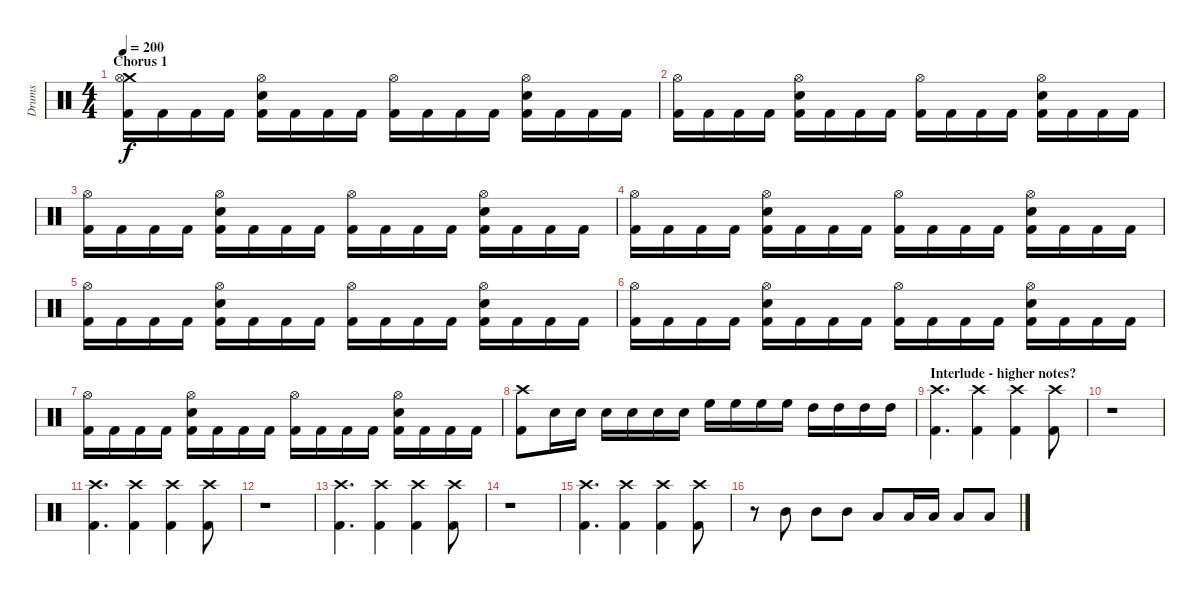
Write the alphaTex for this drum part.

\track ("Drums" "Drums") {instrument percussion}
\staff {score}
\articulation defaults
\ts (4 4)
\section ("" "Chorus 1")
\tempo 200
\clef neutral
\ks c
("Crash medium (hit)" "Hi-Hat (open)" "Kick (hit) 2").16{dy f} "Kick (hit) 2".16 "Kick (hit) 2".16 "Kick (hit) 2".16 ("Hi-Hat (open)" "Electric Snare (hit)" "Kick (hit) 2").16 "Kick (hit) 2".16 "Kick (hit) 2".16 "Kick (hit) 2".16 ("Hi-Hat (open)" "Kick (hit) 2").16 "Kick (hit) 2".16 "Kick (hit) 2".16 "Kick (hit) 2".16 ("Hi-Hat (open)" "Electric Snare (hit)" "Kick (hit) 2").16 "Kick (hit) 2".16 "Kick (hit) 2".16 "Kick (hit) 2".16 |
("Hi-Hat (open)" "Kick (hit) 2").16 "Kick (hit) 2".16 "Kick (hit) 2".16 "Kick (hit) 2".16 ("Hi-Hat (open)" "Electric Snare (hit)" "Kick (hit) 2").16 "Kick (hit) 2".16 "Kick (hit) 2".16 "Kick (hit) 2".16 ("Hi-Hat (open)" "Kick (hit) 2").16 "Kick (hit) 2".16 "Kick (hit) 2".16 "Kick (hit) 2".16 ("Hi-Hat (open)" "Electric Snare (hit)" "Kick (hit) 2").16 "Kick (hit) 2".16 "Kick (hit) 2".16 "Kick (hit) 2".16 |
("Hi-Hat (open)" "Kick (hit) 2").16 "Kick (hit) 2".16 "Kick (hit) 2".16 "Kick (hit) 2".16 ("Hi-Hat (open)" "Electric Snare (hit)" "Kick (hit) 2").16 "Kick (hit) 2".16 "Kick (hit) 2".16 "Kick (hit) 2".16 ("Hi-Hat (open)" "Kick (hit) 2").16 "Kick (hit) 2".16 "Kick (hit) 2".16 "Kick (hit) 2".16 ("Hi-Hat (open)" "Electric Snare (hit)" "Kick (hit) 2").16 "Kick (hit) 2".16 "Kick (hit) 2".16 "Kick (hit) 2".16 |
("Hi-Hat (open)" "Kick (hit) 2").16 "Kick (hit) 2".16 "Kick (hit) 2".16 "Kick (hit) 2".16 ("Hi-Hat (open)" "Electric Snare (hit)" "Kick (hit) 2").16 "Kick (hit) 2".16 "Kick (hit) 2".16 "Kick (hit) 2".16 ("Hi-Hat (open)" "Kick (hit) 2").16 "Kick (hit) 2".16 "Kick (hit) 2".16 "Kick (hit) 2".16 ("Hi-Hat (open)" "Electric Snare (hit)" "Kick (hit) 2").16 "Kick (hit) 2".16 "Kick (hit) 2".16 "Kick (hit) 2".16 |
("Hi-Hat (open)" "Kick (hit) 2").16 "Kick (hit) 2".16 "Kick (hit) 2".16 "Kick (hit) 2".16 ("Hi-Hat (open)" "Electric Snare (hit)" "Kick (hit) 2").16 "Kick (hit) 2".16 "Kick (hit) 2".16 "Kick (hit) 2".16 ("Hi-Hat (open)" "Kick (hit) 2").16 "Kick (hit) 2".16 "Kick (hit) 2".16 "Kick (hit) 2".16 ("Hi-Hat (open)" "Electric Snare (hit)" "Kick (hit) 2").16 "Kick (hit) 2".16 "Kick (hit) 2".16 "Kick (hit) 2".16 |
("Hi-Hat (open)" "Kick (hit) 2").16 "Kick (hit) 2".16 "Kick (hit) 2".16 "Kick (hit) 2".16 ("Hi-Hat (open)" "Electric Snare (hit)" "Kick (hit) 2").16 "Kick (hit) 2".16 "Kick (hit) 2".16 "Kick (hit) 2".16 ("Hi-Hat (open)" "Kick (hit) 2").16 "Kick (hit) 2".16 "Kick (hit) 2".16 "Kick (hit) 2".16 ("Hi-Hat (open)" "Electric Snare (hit)" "Kick (hit) 2").16 "Kick (hit) 2".16 "Kick (hit) 2".16 "Kick (hit) 2".16 |
("Hi-Hat (open)" "Kick (hit) 2").16 "Kick (hit) 2".16 "Kick (hit) 2".16 "Kick (hit) 2".16 ("Hi-Hat (open)" "Electric Snare (hit)" "Kick (hit) 2").16 "Kick (hit) 2".16 "Kick (hit) 2".16 "Kick (hit) 2".16 ("Hi-Hat (open)" "Kick (hit) 2").16 "Kick (hit) 2".16 "Kick (hit) 2".16 "Kick (hit) 2".16 ("Hi-Hat (open)" "Electric Snare (hit)" "Kick (hit) 2").16 "Kick (hit) 2".16 "Kick (hit) 2".16 "Kick (hit) 2".16 |
("Crash high (hit)" "Kick (hit) 2").8 "Electric Snare (hit)".16 "Electric Snare (hit)".16 "Electric Snare (hit)".16 "Electric Snare (hit)".16 "Electric Snare (hit)".16 "Electric Snare (hit)".16 "High Floor Tom (hit)".16 "High Floor Tom (hit)".16 "High Floor Tom (hit)".16 "High Floor Tom (hit)".16 "High Tom (hit)".16 "High Tom (hit)".16 "High Tom (hit)".16 "High Tom (hit)".16 |
\section ("" "Interlude - higher notes?")
("Crash high (hit)" "Kick (hit) 2").4{d} ("Crash high (hit)" "Kick (hit) 2").4 ("Crash high (hit)" "Kick (hit) 2").4 ("Crash high (hit)" "Kick (hit) 2").8 |
r.1 |
("Crash high (hit)" "Kick (hit) 2").4{d} ("Crash high (hit)" "Kick (hit) 2").4 ("Crash high (hit)" "Kick (hit) 2").4 ("Crash high (hit)" "Kick (hit) 2").8 |
r.1 |
("Crash high (hit)" "Kick (hit) 2").4{d} ("Crash high (hit)" "Kick (hit) 2").4 ("Crash high (hit)" "Kick (hit) 2").4 ("Crash high (hit)" "Kick (hit) 2").8 |
r.1 |
("Crash high (hit)" "Kick (hit) 2").4{d} ("Crash high (hit)" "Kick (hit) 2").4 ("Crash high (hit)" "Kick (hit) 2").4 ("Crash high (hit)" "Kick (hit) 2").8 |
r.8 "Mid Tom (hit)".8 "Mid Tom (hit)".8 "Mid Tom (hit)".8 "Low Tom (hit)".8 "Low Tom (hit)".16 "Low Tom (hit)".16 "Low Tom (hit)".8 "Low Tom (hit)".8
